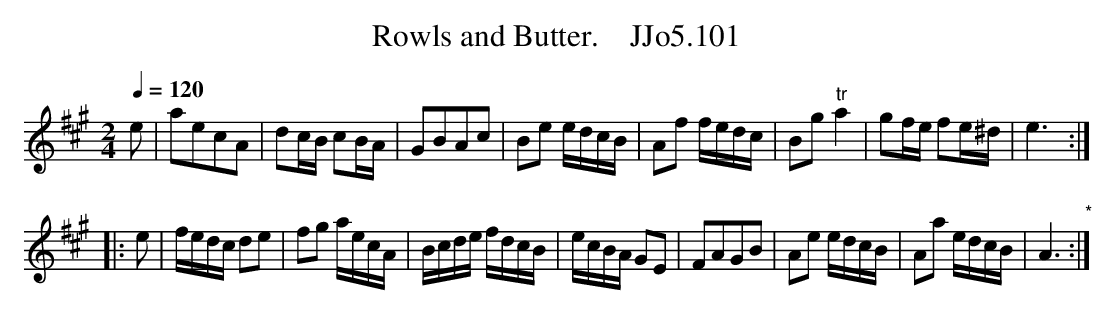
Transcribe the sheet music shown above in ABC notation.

X:1
T:Rowls and Butter.    JJo5.101
Q:1/4=120
M:2/4
L:1/8
K:A
e|aecA|dc/B/ cB/A/|GBAc|Be e/d/c/B/|Af f/e/d/c/|Bg "tr"a2|gf/e/ fe/^d/|e3 :|
|:e|f/e/d/c/ de|fg a/e/c/A/|B/c/d/e/ f/d/c/B/|e/c/B/A/ GE|FAGB|Ae e/d/c/B/|Aa e/d/c/B/|A3 "*" :|
